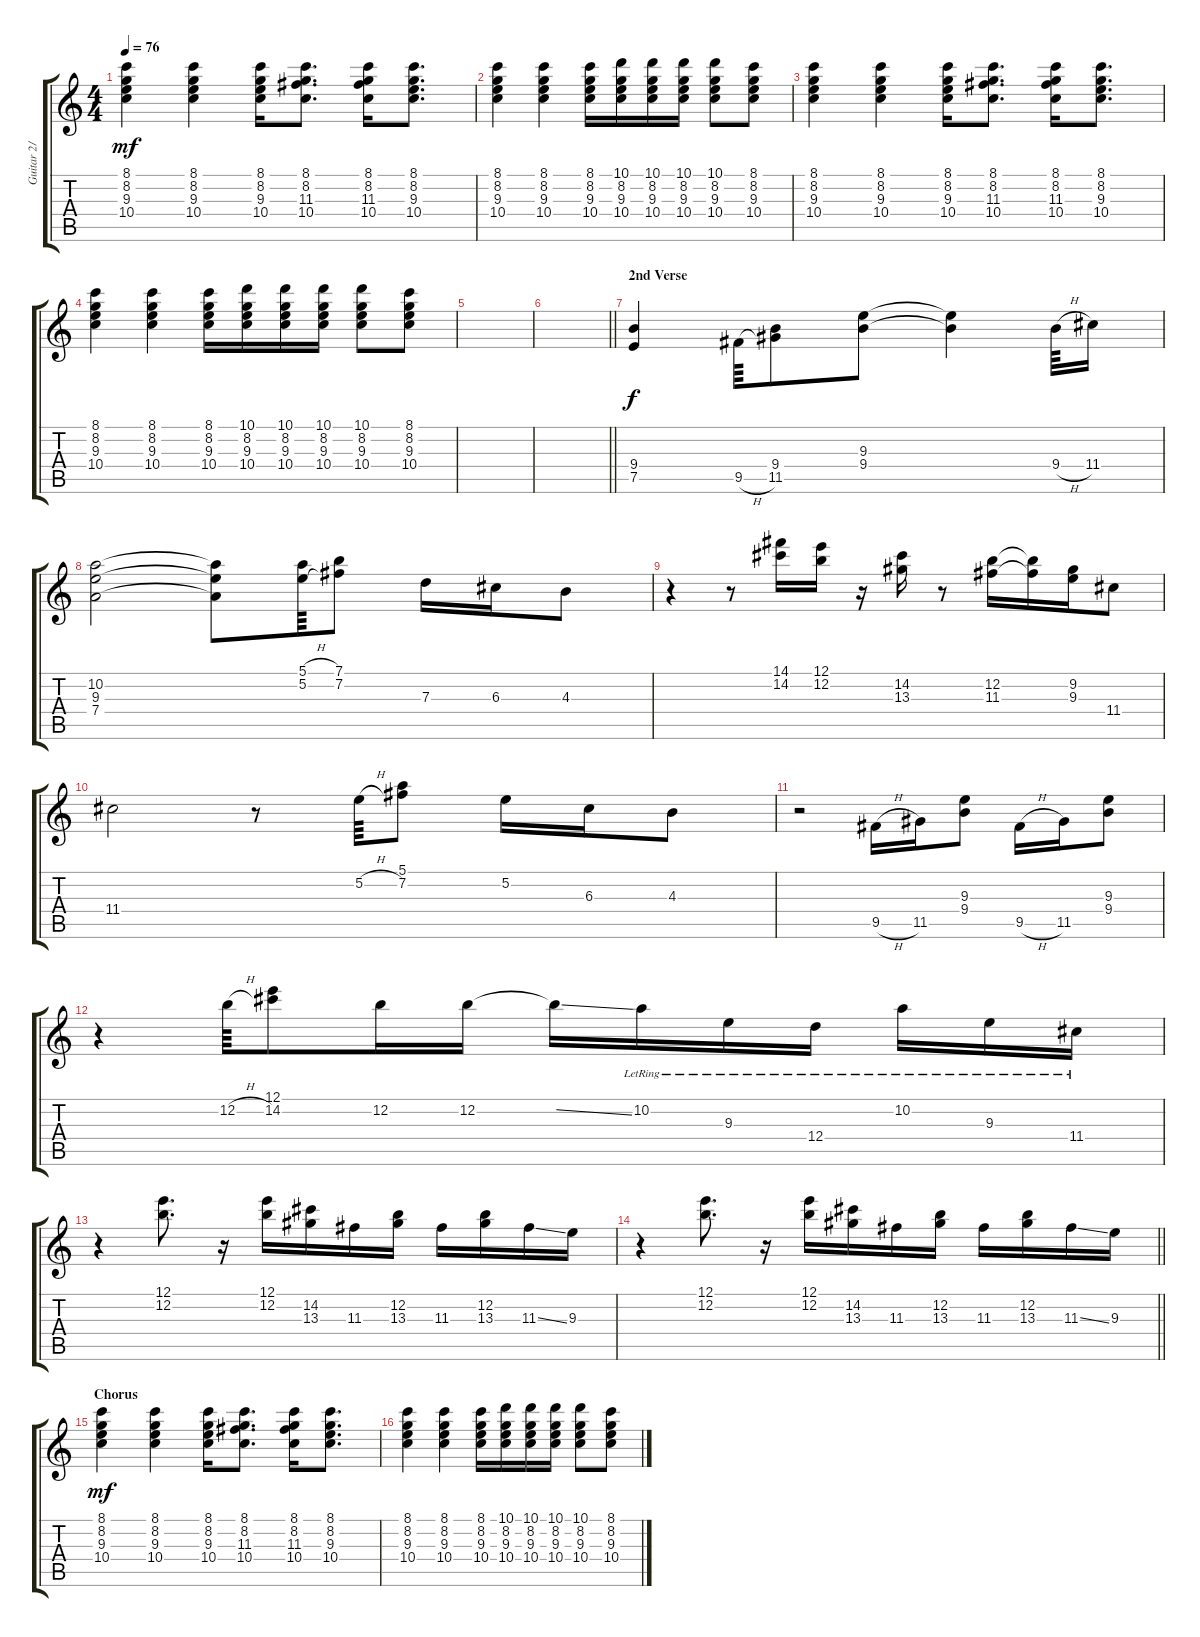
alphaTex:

\track ("Guitar 2/ Fill" "Guitar 2/ ") {instrument electricguitarclean}
\staff {score tabs}
\tuning (E4 B3 G3 D3 A2 E2) {hide}
\ts (4 4)
\tempo 76
\clef g2
\ks c
(8.1 8.2 9.3 10.4).4{dy mf} (8.1 8.2 9.3 10.4).4 (8.1 8.2 9.3 10.4).16 (8.1 8.2 11.3 10.4).8{d} (8.1 8.2 11.3 10.4).16 (8.1 8.2 9.3 10.4).8{d} |
(8.1 8.2 9.3 10.4).4 (8.1 8.2 9.3 10.4).4 (8.1 8.2 9.3 10.4).16 (10.1 8.2 9.3 10.4).16 (10.1 8.2 9.3 10.4).16 (10.1 8.2 9.3 10.4).16 (10.1 8.2 9.3 10.4).8 (8.1 8.2 9.3 10.4).8 |
(8.1 8.2 9.3 10.4).4 (8.1 8.2 9.3 10.4).4 (8.1 8.2 9.3 10.4).16 (8.1 8.2 11.3 10.4).8{d} (8.1 8.2 11.3 10.4).16 (8.1 8.2 9.3 10.4).8{d} |
(8.1 8.2 9.3 10.4).4 (8.1 8.2 9.3 10.4).4 (8.1 8.2 9.3 10.4).16 (10.1 8.2 9.3 10.4).16 (10.1 8.2 9.3 10.4).16 (10.1 8.2 9.3 10.4).16 (10.1 8.2 9.3 10.4).8 (8.1 8.2 9.3 10.4).8 |
|
\barLineRight lightlight
|
\section ("" "2nd Verse")
(9.4 7.5).4{dy f} 9.5{h}.64 (9.4 11.5).8 (9.3 9.4).8 (9.3{t} 9.4{t}).4 9.4{h}.64 11.4.16 |
(10.2 9.3 7.4).2 (10.2{t} 9.3{t} 7.4{t}).8 (5.1{h} 5.2{h}).64 (7.1 7.2).8 7.3.16 6.3.16 4.3.8 |
r.4 r.8 (14.1 14.2).16 (12.1 12.2).16 r.16 (14.2 13.3).16 r.8 (12.2 11.3).16 (12.2{t} 11.3{t}).16 (9.2 9.3).16 11.4.8 |
11.4.2 r.8 5.2{h}.64 (5.1 7.2).8 5.2.16 6.3.16 4.3.8 |
r.2 9.5{h}.16 11.5.16 (9.3 9.4).8 9.5{h}.16 11.5.16 (9.3 9.4).8 |
r.4 12.2{h}.64 (12.1 14.2).8 12.2.16 12.2.16 12.2{ss t}.16 10.2{lr}.16 9.3{lr}.16 12.4{lr}.16 10.2{lr}.16 9.3{lr}.16 11.4{lr}.16 |
r.4 (12.1 12.2).8{d} r.16 (12.1 12.2).16 (14.2 13.3).16 11.3.16 (12.2 13.3).16 11.3.16 (12.2 13.3).16 11.3{ss}.16 9.3.16 |
\barLineRight lightlight
r.4 (12.1 12.2).8{d} r.16 (12.1 12.2).16 (14.2 13.3).16 11.3.16 (12.2 13.3).16 11.3.16 (12.2 13.3).16 11.3{ss}.16 9.3.16 |
\section ("" "Chorus")
(8.1 8.2 9.3 10.4).4{dy mf} (8.1 8.2 9.3 10.4).4 (8.1 8.2 9.3 10.4).16 (8.1 8.2 11.3 10.4).8{d} (8.1 8.2 11.3 10.4).16 (8.1 8.2 9.3 10.4).8{d} |
(8.1 8.2 9.3 10.4).4 (8.1 8.2 9.3 10.4).4 (8.1 8.2 9.3 10.4).16 (10.1 8.2 9.3 10.4).16 (10.1 8.2 9.3 10.4).16 (10.1 8.2 9.3 10.4).16 (10.1 8.2 9.3 10.4).8 (8.1 8.2 9.3 10.4).8
